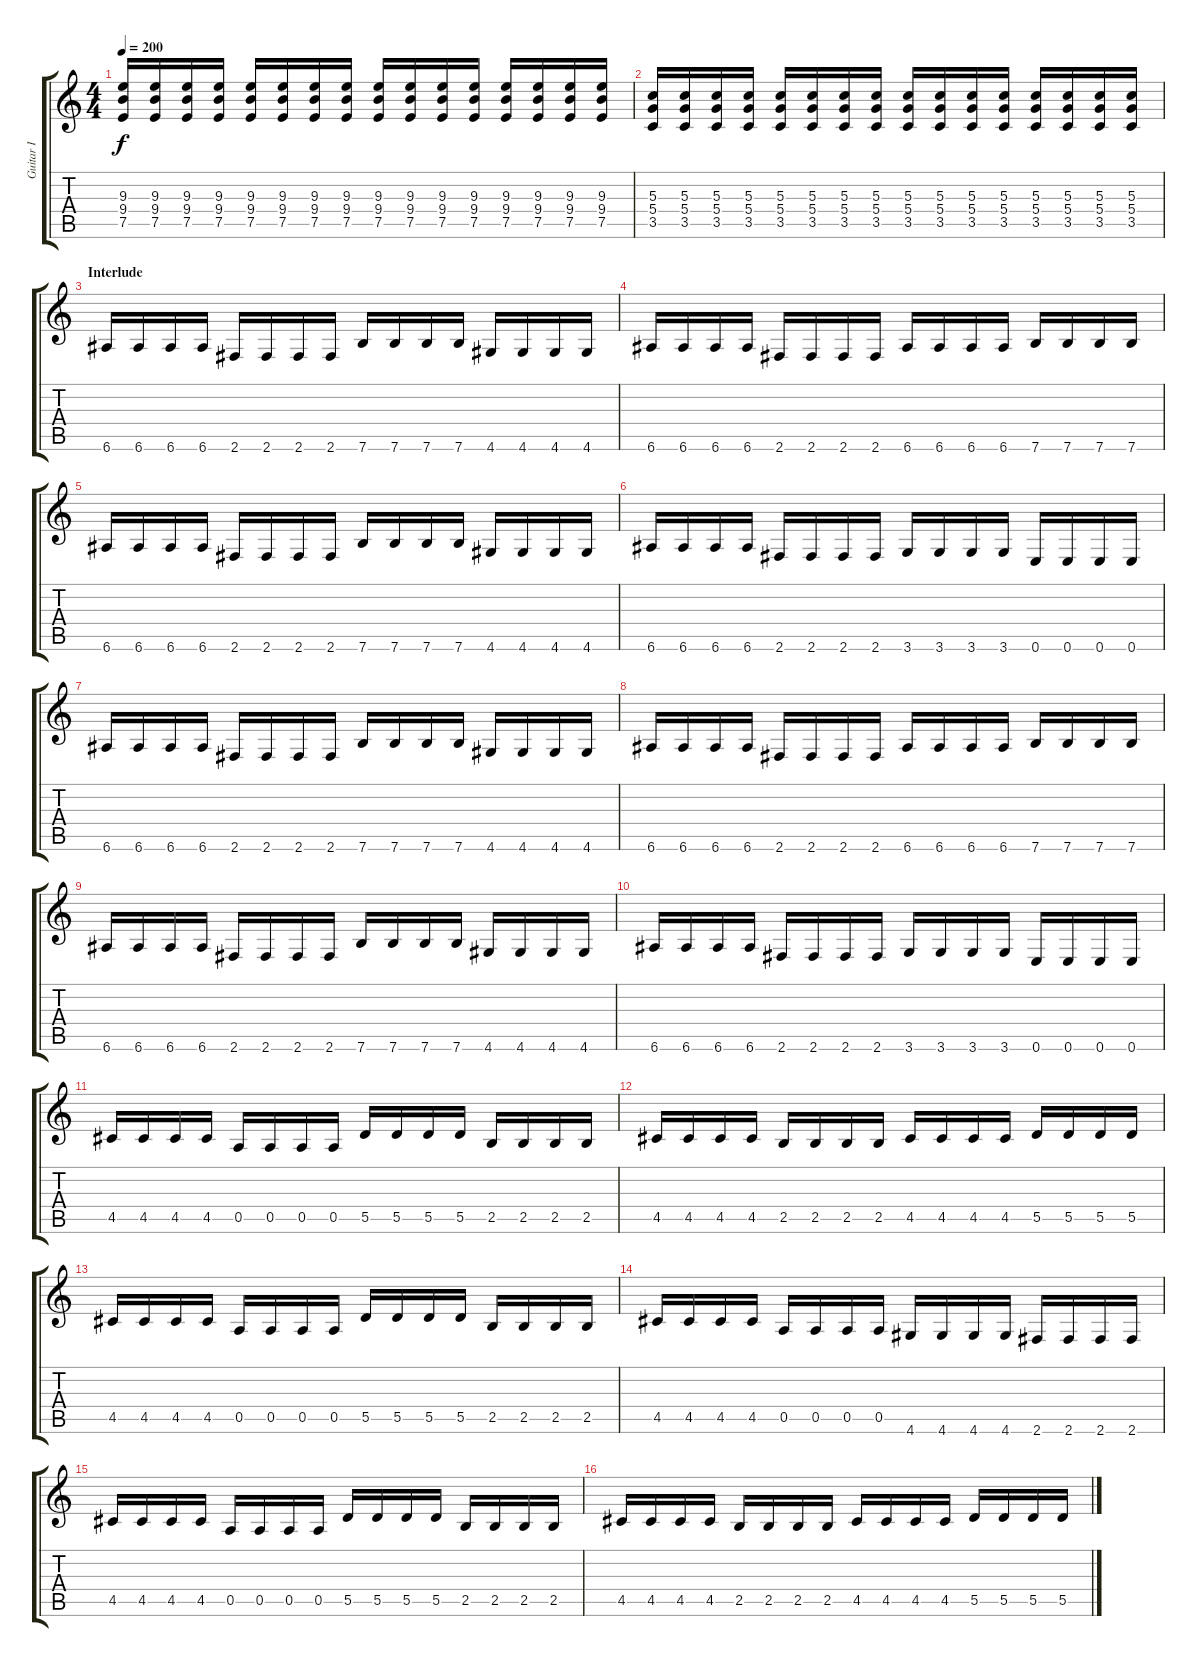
\track ("Guitar I" "Guitar I") {instrument distortionguitar}
\staff {score tabs}
\tuning (E4 B3 G3 D3 A2 E2) {hide}
\ts (4 4)
\tempo 200
\clef g2
\ks c
(9.3 9.4 7.5).16{dy f} (9.3 9.4 7.5).16 (9.3 9.4 7.5).16 (9.3 9.4 7.5).16 (9.3 9.4 7.5).16 (9.3 9.4 7.5).16 (9.3 9.4 7.5).16 (9.3 9.4 7.5).16 (9.3 9.4 7.5).16 (9.3 9.4 7.5).16 (9.3 9.4 7.5).16 (9.3 9.4 7.5).16 (9.3 9.4 7.5).16 (9.3 9.4 7.5).16 (9.3 9.4 7.5).16 (9.3 9.4 7.5).16 |
(5.3 5.4 3.5).16 (5.3 5.4 3.5).16 (5.3 5.4 3.5).16 (5.3 5.4 3.5).16 (5.3 5.4 3.5).16 (5.3 5.4 3.5).16 (5.3 5.4 3.5).16 (5.3 5.4 3.5).16 (5.3 5.4 3.5).16 (5.3 5.4 3.5).16 (5.3 5.4 3.5).16 (5.3 5.4 3.5).16 (5.3 5.4 3.5).16 (5.3 5.4 3.5).16 (5.3 5.4 3.5).16 (5.3 5.4 3.5).16 |
\section ("" "Interlude")
6.6.16 6.6.16 6.6.16 6.6.16 2.6.16 2.6.16 2.6.16 2.6.16 7.6.16 7.6.16 7.6.16 7.6.16 4.6.16 4.6.16 4.6.16 4.6.16 |
6.6.16 6.6.16 6.6.16 6.6.16 2.6.16 2.6.16 2.6.16 2.6.16 6.6.16 6.6.16 6.6.16 6.6.16 7.6.16 7.6.16 7.6.16 7.6.16 |
6.6.16 6.6.16 6.6.16 6.6.16 2.6.16 2.6.16 2.6.16 2.6.16 7.6.16 7.6.16 7.6.16 7.6.16 4.6.16 4.6.16 4.6.16 4.6.16 |
6.6.16 6.6.16 6.6.16 6.6.16 2.6.16 2.6.16 2.6.16 2.6.16 3.6.16 3.6.16 3.6.16 3.6.16 0.6.16 0.6.16 0.6.16 0.6.16 |
6.6.16 6.6.16 6.6.16 6.6.16 2.6.16 2.6.16 2.6.16 2.6.16 7.6.16 7.6.16 7.6.16 7.6.16 4.6.16 4.6.16 4.6.16 4.6.16 |
6.6.16 6.6.16 6.6.16 6.6.16 2.6.16 2.6.16 2.6.16 2.6.16 6.6.16 6.6.16 6.6.16 6.6.16 7.6.16 7.6.16 7.6.16 7.6.16 |
6.6.16 6.6.16 6.6.16 6.6.16 2.6.16 2.6.16 2.6.16 2.6.16 7.6.16 7.6.16 7.6.16 7.6.16 4.6.16 4.6.16 4.6.16 4.6.16 |
6.6.16 6.6.16 6.6.16 6.6.16 2.6.16 2.6.16 2.6.16 2.6.16 3.6.16 3.6.16 3.6.16 3.6.16 0.6.16 0.6.16 0.6.16 0.6.16 |
4.5.16 4.5.16 4.5.16 4.5.16 0.5.16 0.5.16 0.5.16 0.5.16 5.5.16 5.5.16 5.5.16 5.5.16 2.5.16 2.5.16 2.5.16 2.5.16 |
4.5.16 4.5.16 4.5.16 4.5.16 2.5.16 2.5.16 2.5.16 2.5.16 4.5.16 4.5.16 4.5.16 4.5.16 5.5.16 5.5.16 5.5.16 5.5.16 |
4.5.16 4.5.16 4.5.16 4.5.16 0.5.16 0.5.16 0.5.16 0.5.16 5.5.16 5.5.16 5.5.16 5.5.16 2.5.16 2.5.16 2.5.16 2.5.16 |
4.5.16 4.5.16 4.5.16 4.5.16 0.5.16 0.5.16 0.5.16 0.5.16 4.6.16 4.6.16 4.6.16 4.6.16 2.6.16 2.6.16 2.6.16 2.6.16 |
4.5.16 4.5.16 4.5.16 4.5.16 0.5.16 0.5.16 0.5.16 0.5.16 5.5.16 5.5.16 5.5.16 5.5.16 2.5.16 2.5.16 2.5.16 2.5.16 |
4.5.16 4.5.16 4.5.16 4.5.16 2.5.16 2.5.16 2.5.16 2.5.16 4.5.16 4.5.16 4.5.16 4.5.16 5.5.16 5.5.16 5.5.16 5.5.16
